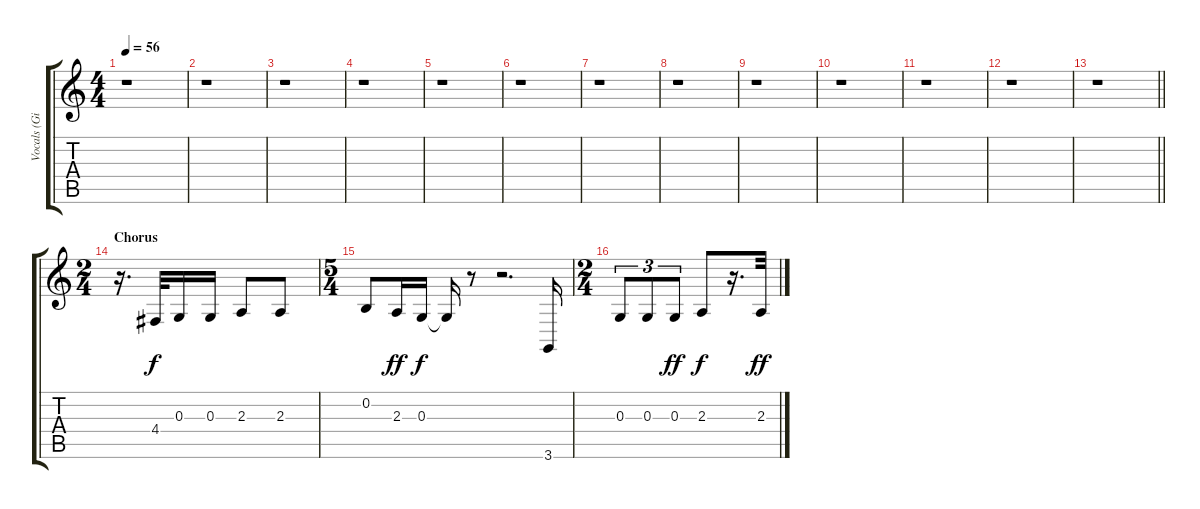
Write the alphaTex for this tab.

\track ("Vocals (Gilmour/Waters)" "Vocals (Gi") {instrument flute}
\staff {score tabs}
\tuning (E4 B3 G3 D3 A2 E2) {hide}
\ts (4 4)
\tempo 56
\clef g2
\ks c
r.1{dy f} |
r.1 |
r.1 |
r.1 |
r.1 |
r.1 |
r.1 |
r.1 |
r.1 |
r.1 |
r.1 |
r.1 |
\barLineRight lightlight
r.1 |
\ts (2 4)
\section ("" "Chorus")
r.16{d} 4.4.32 0.3.16 0.3.16 2.3.8 2.3.8 |
\ts (5 4)
0.2.8 2.3.16{dy ff} 0.3.16{dy f} 0.3{t}.16 r.8 r.2{d} 3.6.16 |
\ts (2 4)
0.3.8{tu (3 2)} 0.3.8{tu (3 2)} 0.3.8{tu (3 2) dy ff} 2.3.8{dy f} r.16{d} 2.3.32{dy ff}
